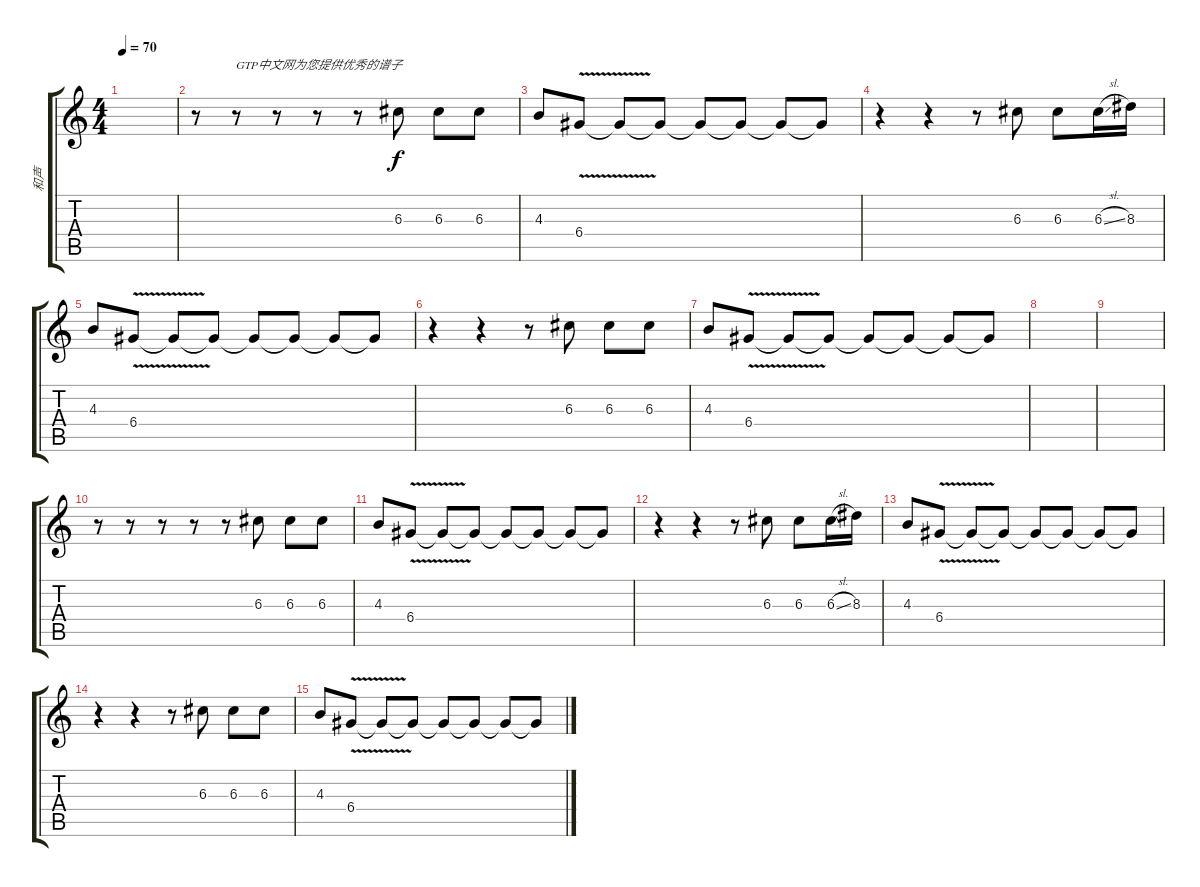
\track ("和声" "和声") {instrument acousticguitarsteel}
\staff {score tabs}
\tuning (E4 B3 G3 D3 A2 E2) {hide}
\ts (4 4)
\tempo 70
\clef g2
\ks c
|
r.8{volume 14 instrument harmonica} r.8{txt "GTP中文网为您提供优秀的谱子"} r.8 r.8 r.8 6.3.8 6.3.8 6.3.8 |
4.3.8 6.4{v}.8 6.4{t}.8 6.4{t}.8 6.4{t}.8 6.4{t}.8 6.4{t}.8 6.4{t}.8 |
r.4 r.4 r.8 6.3.8 6.3.8 6.3{sl}.16 8.3.16 |
4.3.8 6.4{v}.8 6.4{t}.8 6.4{t}.8 6.4{t}.8 6.4{t}.8 6.4{t}.8 6.4{t}.8 |
r.4 r.4 r.8 6.3.8 6.3.8 6.3.8 |
4.3.8 6.4{v}.8 6.4{t}.8 6.4{t}.8 6.4{t}.8 6.4{t}.8 6.4{t}.8 6.4{t}.8 |
|
|
r.8{volume 14 instrument harmonica} r.8 r.8 r.8 r.8 6.3.8 6.3.8 6.3.8 |
4.3.8 6.4{v}.8 6.4{t}.8 6.4{t}.8 6.4{t}.8 6.4{t}.8 6.4{t}.8 6.4{t}.8 |
r.4 r.4 r.8 6.3.8 6.3.8 6.3{sl}.16 8.3.16 |
4.3.8 6.4{v}.8 6.4{t}.8 6.4{t}.8 6.4{t}.8 6.4{t}.8 6.4{t}.8 6.4{t}.8 |
r.4 r.4 r.8 6.3.8 6.3.8 6.3.8 |
4.3.8 6.4{v}.8 6.4{t}.8 6.4{t}.8 6.4{t}.8 6.4{t}.8 6.4{t}.8 6.4{t}.8
